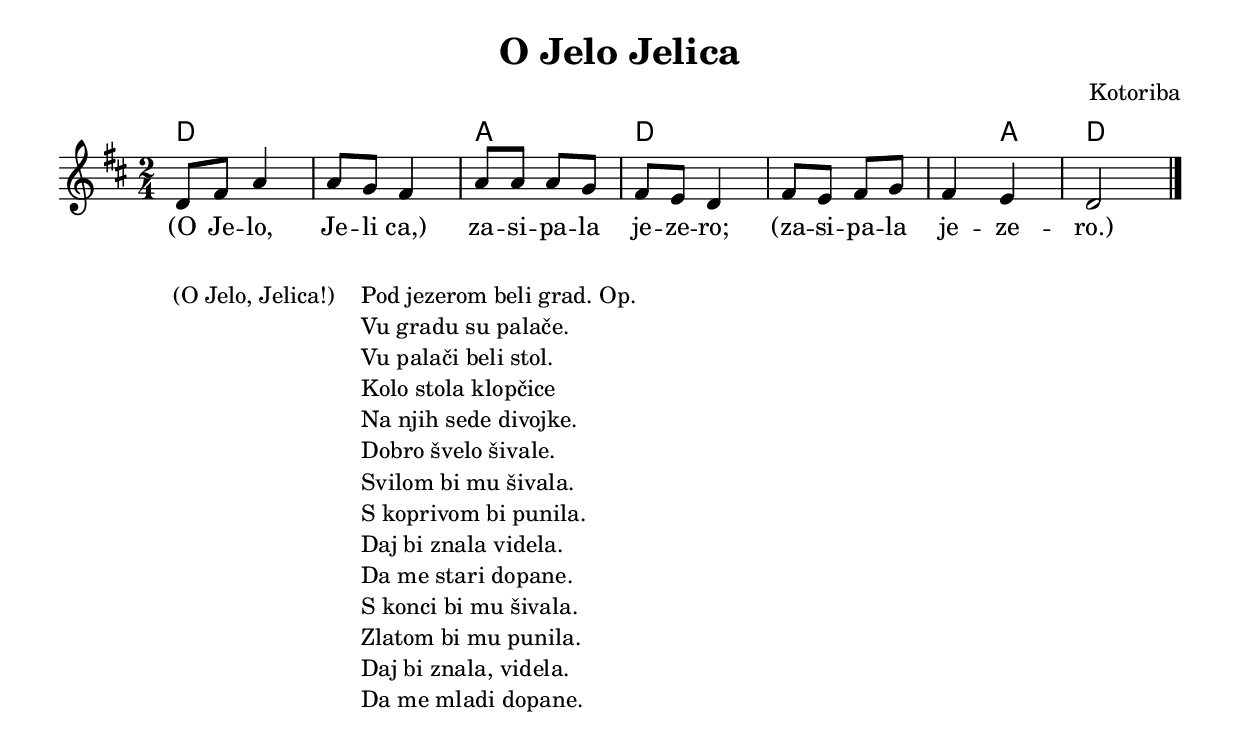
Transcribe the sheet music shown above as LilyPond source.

\version "2.24.1"
\include "deutsch.ly"

\header {
  title = "O Jelo Jelica"
  %subtitle = "II."
  composer = "Kotoriba"
}

\paper {
  #(set-paper-size "a4")
  indent = 0
  top-margin = 10
  markup-system-spacing = #'((basic-distance . 0.1) (padding . 2))
  system-system-spacing = #'((basic-distance . 0.1) (padding . 3))
  %annotate-spacing = ##t
  ragged-last = ##f
}

global = {
  \key d \major
  \numericTimeSignature
  \time 2/4
}

chordNames = \chordmode {
  \global
  % Chords follow here.
  \set chordChanges = ##t
  d2 d a d
  d d4 a d2
  
}

melody = \relative c' {
  \global
  % Music follows here.
  d8 fis a4 |
  a8 g fis4 |
  a8 a a g |
  fis8 e d4 |
  fis8 e fis g |
  fis4 e |
  d2 |
  \bar "|."
}

verse = \lyricmode {
  % Lyrics follow here.
  (O Je -- lo, Je -- li ca,)
  za -- si -- pa -- la je -- ze -- ro;
  (za -- si -- pa -- la je -- ze -- ro.)
}

\score {
  <<
    \new ChordNames \chordNames
    \new Staff { \melody }
    \addlyrics { \verse }
  >>
  \layout { }
}

\markup {
  \hspace #11
  \column { 
    \line { (O Jelo, Jelica!) }
  }
  \hspace #2
  \column {
    \line { Pod jezerom beli grad. Op. }
    \line { Vu gradu su palače. }
    \line { Vu palači beli stol. }
    \line { Kolo stola klopčice }
    \line { Na njih sede divojke. }
    \line { Dobro švelo šivale. }
    \line { Svilom bi mu šivala. }
    \line { S koprivom bi punila. }
    \line { Daj bi znala videla. }
    \line { Da me stari dopane. }
    \line { S konci bi mu šivala. }
    \line { Zlatom bi mu punila. }
    \line { Daj bi znala, videla. }
    \line { Da me mladi dopane. }
  }
}
